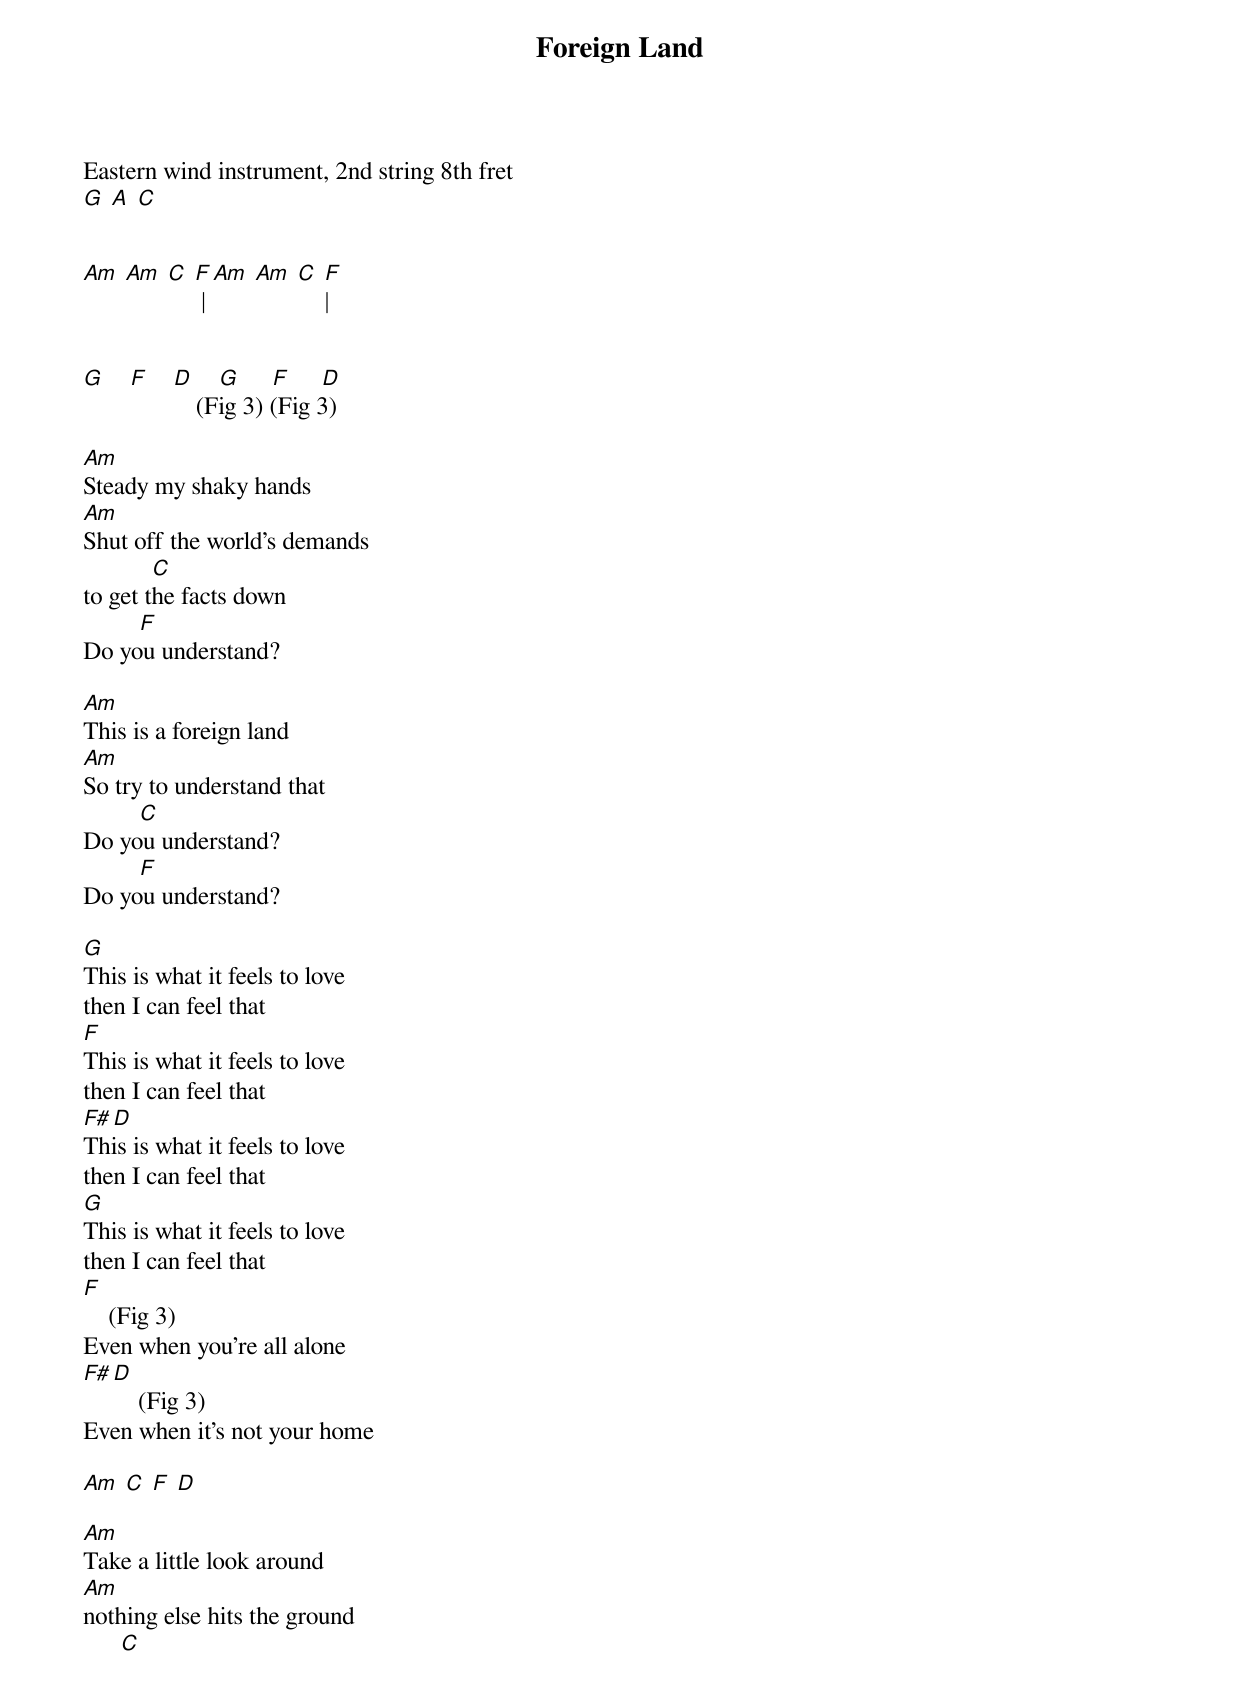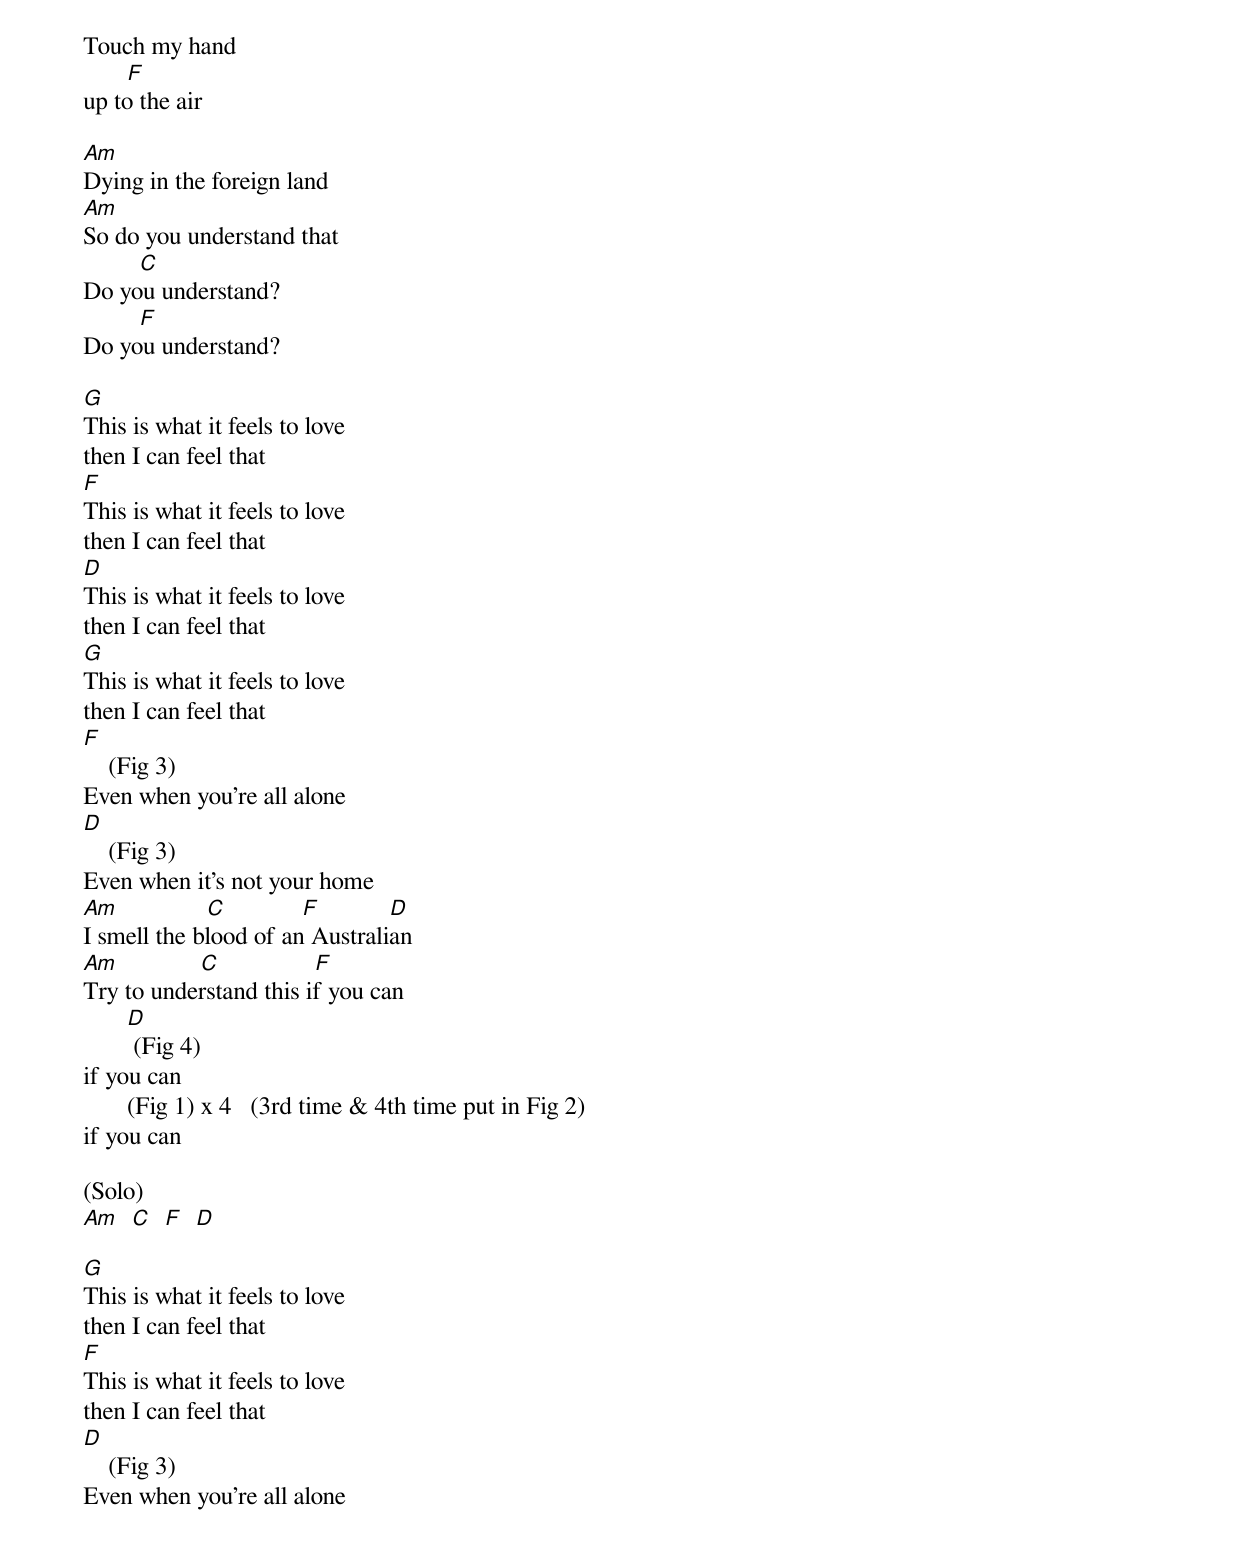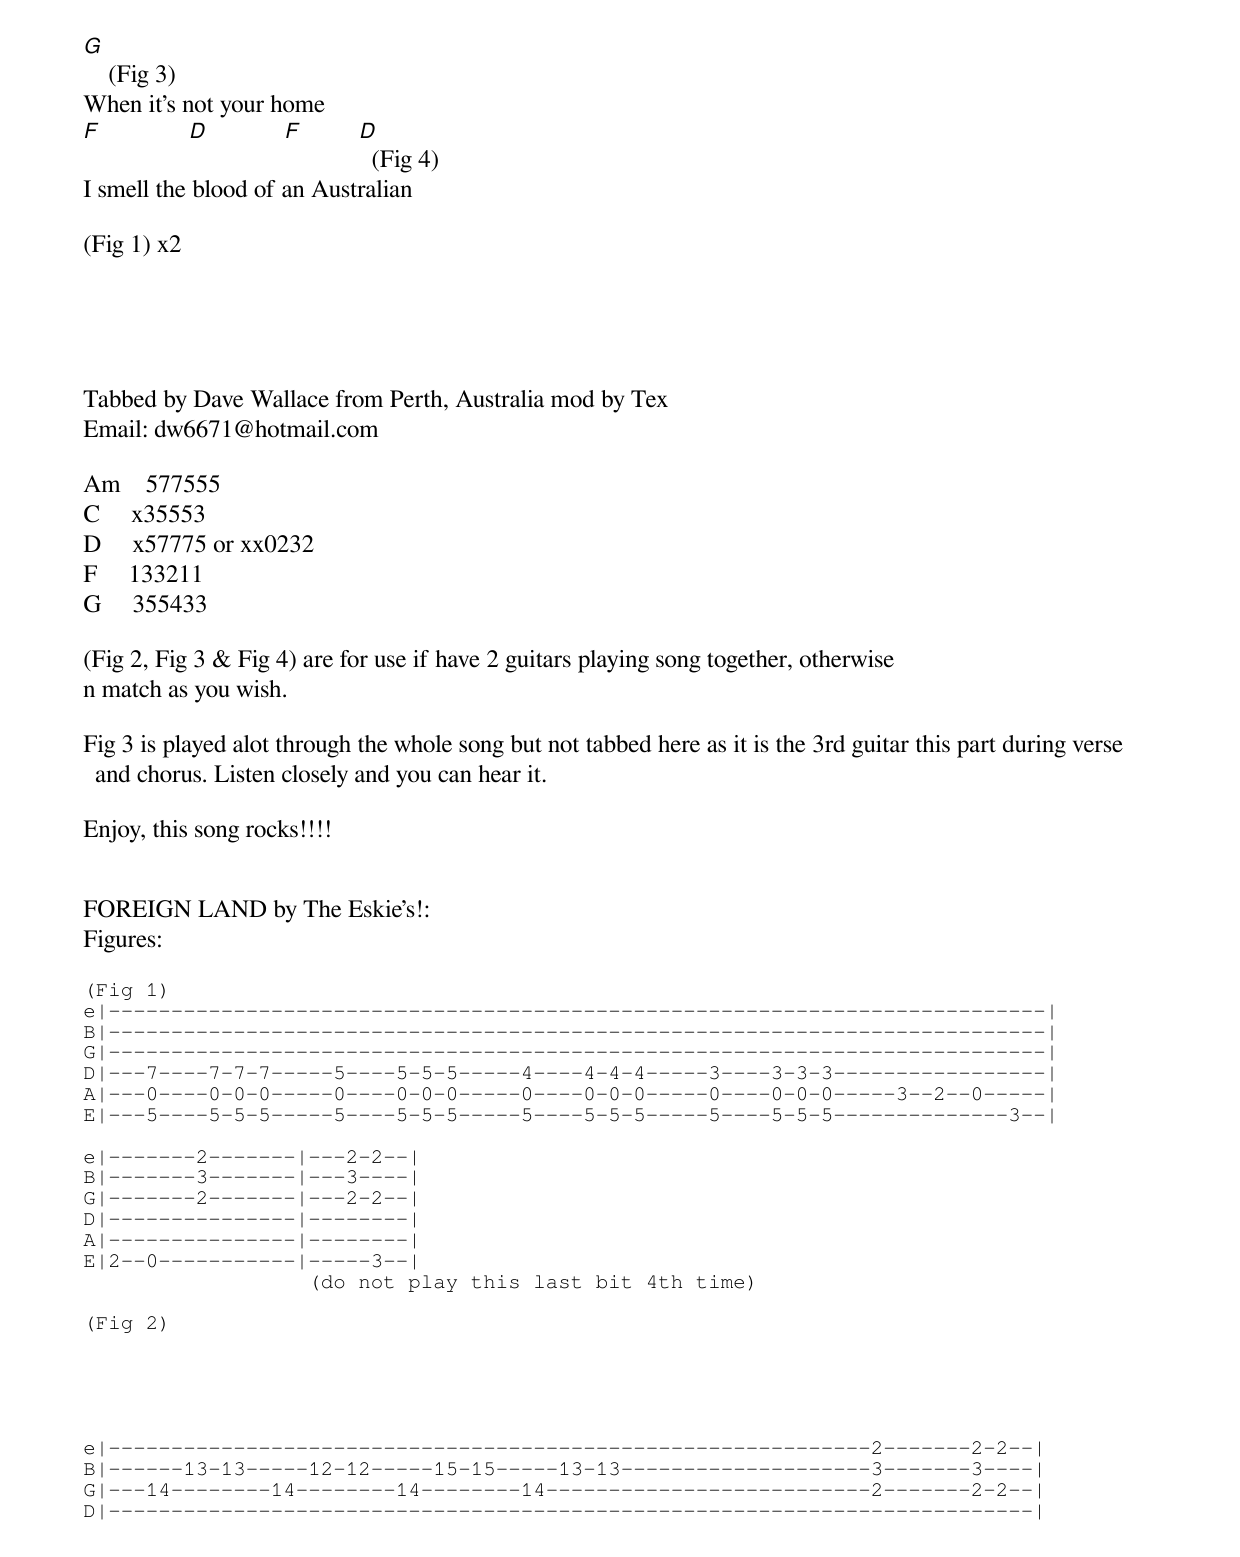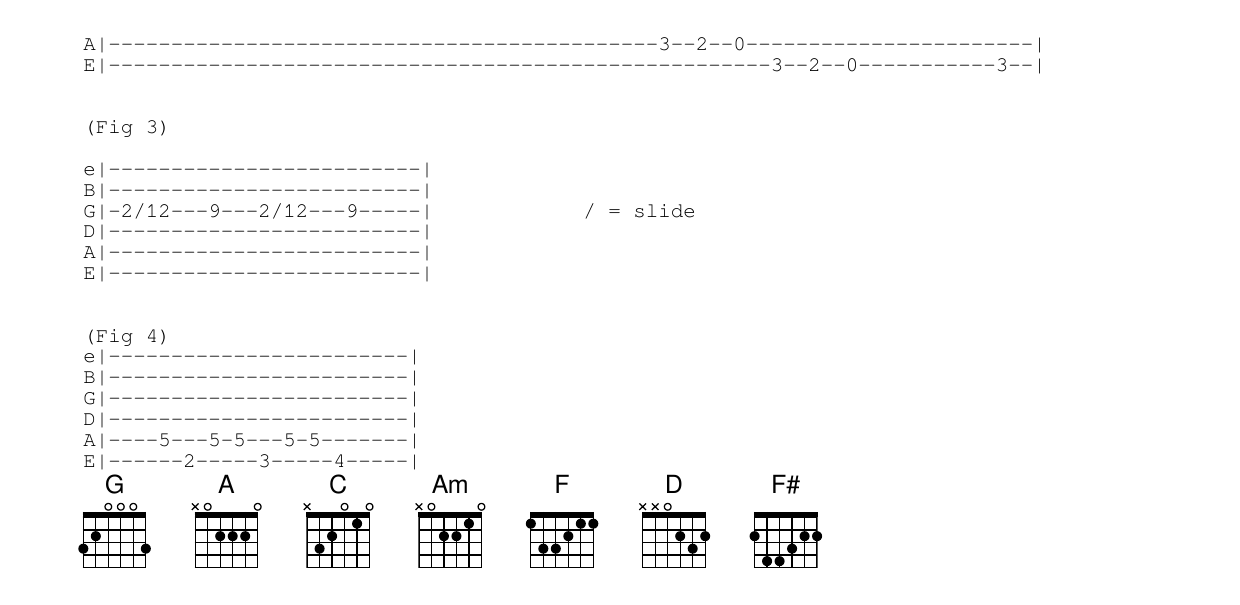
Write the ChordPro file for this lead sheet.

{t: Foreign Land}
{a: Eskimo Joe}

Eastern wind instrument, 2nd string 8th fret
[G] [A] [C]


[Am] [Am] [C] [F] | [Am] [Am] [C] [F]|


[G]    [F]    [D]    [G]     [F]     [D]
                  (Fig 3) (Fig 3)

[Am]
Steady my shaky hands
[Am]
Shut off the world's demands
           [C]
to get the facts down
         [F]
Do you understand?

[Am]
This is a foreign land
[Am]
So try to understand that
         [C]
Do you understand?
         [F]
Do you understand?

[G]
This is what it feels to love
then I can feel that
[F]
This is what it feels to love
then I can feel that
[F#][D]
This is what it feels to love
then I can feel that
[G]
This is what it feels to love
then I can feel that
[F]    (Fig 3)
Even when you're all alone
[F#][D]    (Fig 3)
Even when it's not your home

[Am] [C] [F] [D]

[Am]
Take a little look around
[Am]
nothing else hits the ground
      [C]
Touch my hand
       [F]
up to the air

[Am]
Dying in the foreign land
[Am]
So do you understand that
         [C]
Do you understand?
         [F]
Do you understand?

[G]
This is what it feels to love
then I can feel that
[F]
This is what it feels to love
then I can feel that
[D]
This is what it feels to love
then I can feel that
[G]
This is what it feels to love
then I can feel that
[F]    (Fig 3)
Even when you're all alone
[D]    (Fig 3)
Even when it's not your home
[Am]              [C]            [F]           [D]
I smell the blood of an Australian
[Am]             [C]               [F]
Try to understand this if you can
       [D] (Fig 4)
if you can
       (Fig 1) x 4   (3rd time & 4th time put in Fig 2)
if you can

(Solo)
[Am]  [C]  [F]  [D]

[G]
This is what it feels to love
then I can feel that
[F]
This is what it feels to love
then I can feel that
[D]    (Fig 3)
Even when you're all alone
[G]    (Fig 3)
When it's not your home
[F]              [D]            [F]         [D]  (Fig 4)
I smell the blood of an Australian

(Fig 1) x2





Tabbed by Dave Wallace from Perth, Australia mod by Tex
Email: dw6671@hotmail.com

Am    577555
C     x35553
D     x57775 or xx0232
F     133211
G     355433

(Fig 2, Fig 3 & Fig 4) are for use if have 2 guitars playing song together, otherwise
n match as you wish.

Fig 3 is played alot through the whole song but not tabbed here as it is the 3rd guitar this part during verse and chorus. Listen closely and you can hear it.

Enjoy, this song rocks!!!!


FOREIGN LAND by The Eskie's!:
Figures:

{sot}
(Fig 1)
e|---------------------------------------------------------------------------|
B|---------------------------------------------------------------------------|
G|---------------------------------------------------------------------------|
D|---7----7-7-7-----5----5-5-5-----4----4-4-4-----3----3-3-3-----------------|
A|---0----0-0-0-----0----0-0-0-----0----0-0-0-----0----0-0-0-----3--2--0-----|
E|---5----5-5-5-----5----5-5-5-----5----5-5-5-----5----5-5-5--------------3--|

e|-------2-------|---2-2--|
B|-------3-------|---3----|
G|-------2-------|---2-2--|
D|---------------|--------|
A|---------------|--------|
E|2--0-----------|-----3--|
                  (do not play this last bit 4th time)

(Fig 2)





e|-------------------------------------------------------------2-------2-2--|
B|------13-13-----12-12-----15-15-----13-13--------------------3-------3----|
G|---14--------14--------14--------14--------------------------2-------2-2--|
D|--------------------------------------------------------------------------|
A|--------------------------------------------3--2--0-----------------------|
E|-----------------------------------------------------3--2--0-----------3--|


(Fig 3)

e|-------------------------|
B|-------------------------|
G|-2/12---9---2/12---9-----|            / = slide
D|-------------------------|
A|-------------------------|
E|-------------------------|


(Fig 4)
e|------------------------|
B|------------------------|
G|------------------------|
D|------------------------|
A|----5---5-5---5-5-------|
E|------2-----3-----4-----|
{eot}
